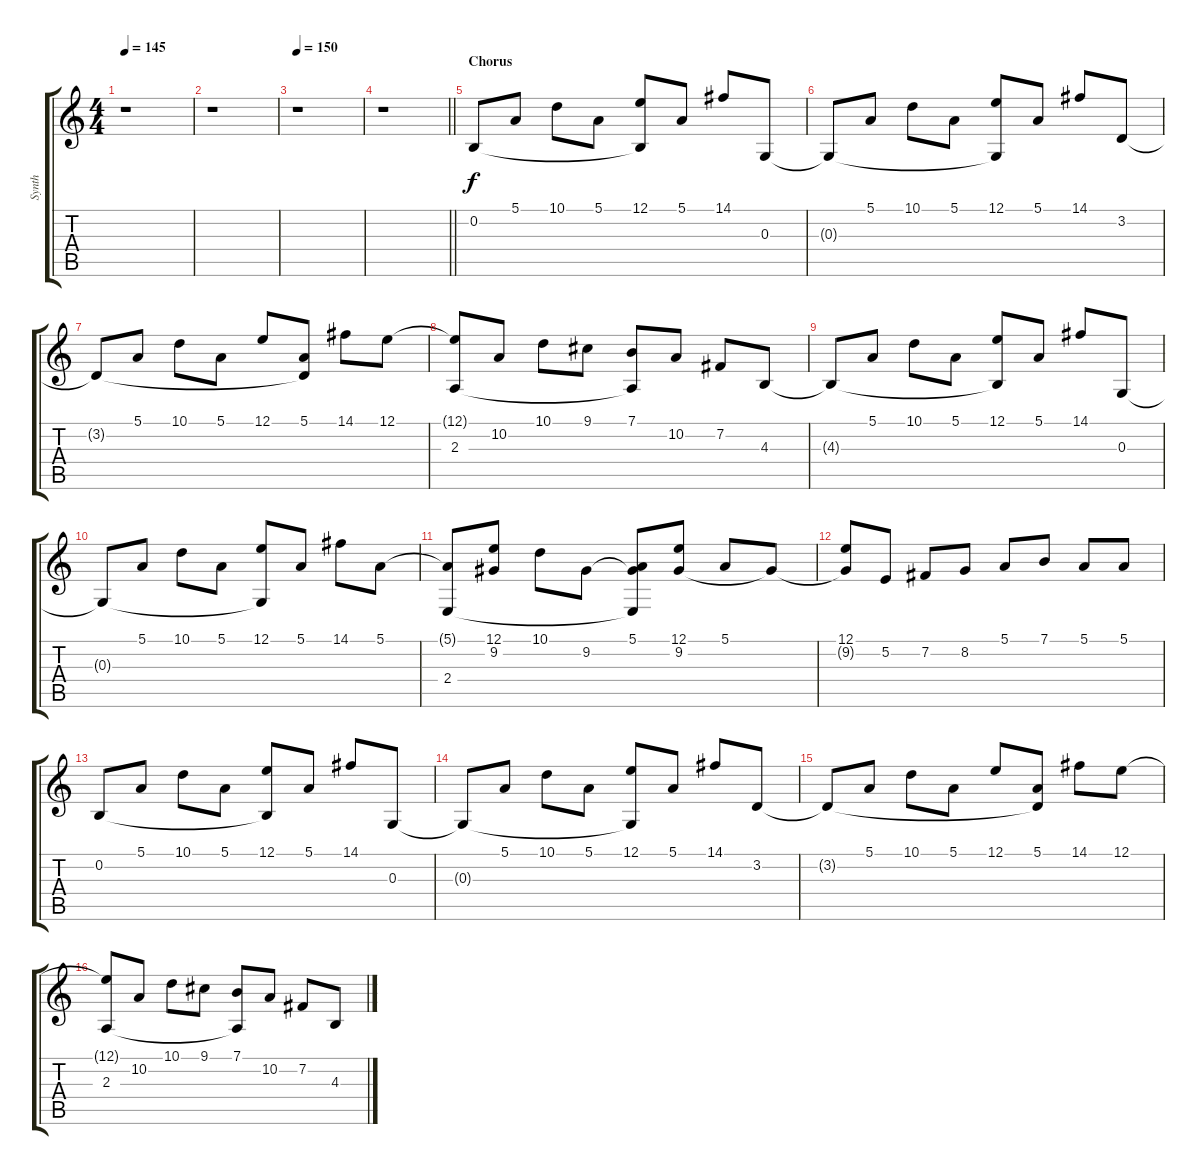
\track ("Synth" "Synth") {instrument synthbrass1}
\staff {score tabs}
\tuning (E4 B3 G3 D3 A2 E2) {hide}
\ts (4 4)
\tempo 145
\clef g2
\ks c
r.1{dy f} |
r.1 |
\tempo 150
r.1 |
\barLineRight lightlight
r.1 |
\section ("" "Chorus")
0.2.8 5.1.8 10.1.8 5.1.8 (12.1 0.2{t}).8 5.1.8 14.1.8 0.3.8 |
0.3{t}.8 5.1.8 10.1.8 5.1.8 (12.1 0.3{t}).8 5.1.8 14.1.8 3.2.8 |
3.2{t}.8 5.1.8 10.1.8 5.1.8 12.1.8 (5.1 3.2{t}).8 14.1.8 12.1.8 |
(12.1{t} 2.3).8 10.2.8 10.1.8 9.1.8 (7.1 2.3{t}).8 10.2.8 7.2.8 4.3.8 |
4.3{t}.8 5.1.8 10.1.8 5.1.8 (12.1 4.3{t}).8 5.1.8 14.1.8 0.3.8 |
0.3{t}.8 5.1.8 10.1.8 5.1.8 (12.1 0.3{t}).8 5.1.8 14.1.8 5.1.8 |
(5.1{t} 2.4).8 (12.1 9.2).8 10.1.8 9.2.8 (5.1 9.2{t} 2.4{t}).8 (12.1 9.2).8 5.1.8 9.2{t}.8 |
(12.1 9.2{t}).8 5.2.8 7.2.8 8.2.8 5.1.8 7.1.8 5.1.8 5.1.8 |
0.2.8 5.1.8 10.1.8 5.1.8 (12.1 0.2{t}).8 5.1.8 14.1.8 0.3.8 |
0.3{t}.8 5.1.8 10.1.8 5.1.8 (12.1 0.3{t}).8 5.1.8 14.1.8 3.2.8 |
3.2{t}.8 5.1.8 10.1.8 5.1.8 12.1.8 (5.1 3.2{t}).8 14.1.8 12.1.8 |
(12.1{t} 2.3).8 10.2.8 10.1.8 9.1.8 (7.1 2.3{t}).8 10.2.8 7.2.8 4.3.8
